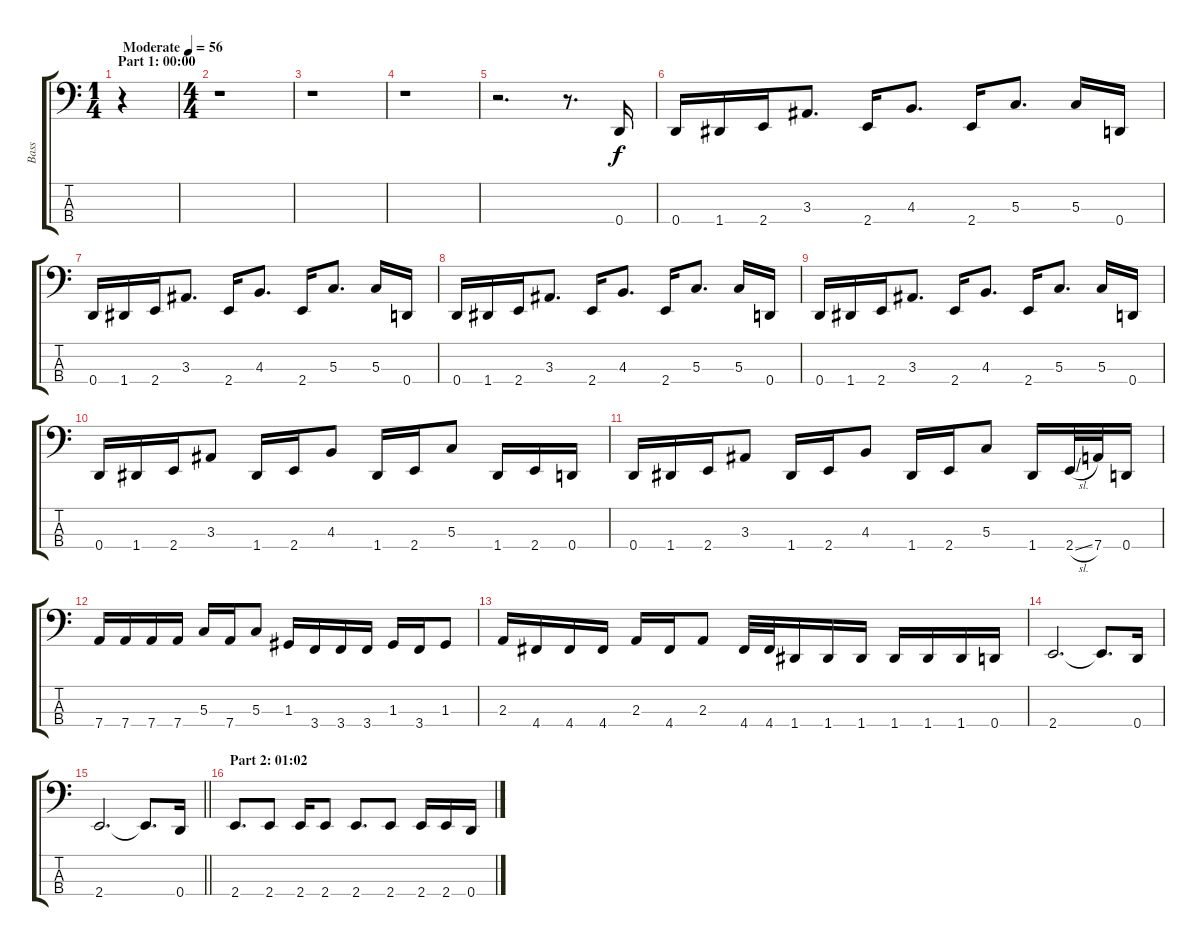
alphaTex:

\track ("Bass" "Bass") {instrument electricbassfinger}
\staff {score tabs}
\tuning (F2 C2 G1 D1) {hide}
\ts (1 4)
\section ("" "Part 1: 00:00")
\tempo (56 "Moderate")
\clef f4
\ks c
r.4{dy f instrument electricbassfinger} |
\ts (4 4)
r.1 |
r.1 |
r.1 |
r.2{d} r.8{d} 0.4.16 |
0.4.16 1.4.16 2.4.16 3.3.8{d} 2.4.16 4.3.8{d} 2.4.16 5.3.8{d} 5.3.16 0.4.16 |
0.4.16 1.4.16 2.4.16 3.3.8{d} 2.4.16 4.3.8{d} 2.4.16 5.3.8{d} 5.3.16 0.4.16 |
0.4.16 1.4.16 2.4.16 3.3.8{d} 2.4.16 4.3.8{d} 2.4.16 5.3.8{d} 5.3.16 0.4.16 |
0.4.16 1.4.16 2.4.16 3.3.8{d} 2.4.16 4.3.8{d} 2.4.16 5.3.8{d} 5.3.16 0.4.16 |
0.4.16 1.4.16 2.4.16 3.3.8 1.4.16 2.4.16 4.3.8 1.4.16 2.4.16 5.3.8 1.4.16 2.4.16 0.4.16 |
0.4.16 1.4.16 2.4.16 3.3.8 1.4.16 2.4.16 4.3.8 1.4.16 2.4.16 5.3.8 1.4.16 2.4{sl}.32 7.4.32 0.4.16 |
7.4.16 7.4.16 7.4.16 7.4.16 5.3.16 7.4.16 5.3.8 1.3.16 3.4.16 3.4.16 3.4.16 1.3.16 3.4.16 1.3.8 |
2.3.16 4.4.16 4.4.16 4.4.16 2.3.16 4.4.16 2.3.8 4.4.32 4.4.32 1.4.16 1.4.16 1.4.16 1.4.16 1.4.16 1.4.16 0.4.16 |
2.4.2{d} 2.4{t}.8{d} 0.4.16 |
\barLineRight lightlight
2.4.2{d} 2.4{t}.8{d} 0.4.16 |
\section ("" "Part 2: 01:02")
2.4.8{d} 2.4.8 2.4.16 2.4.8 2.4.8{d} 2.4.8 2.4.16 2.4.16 0.4.16
